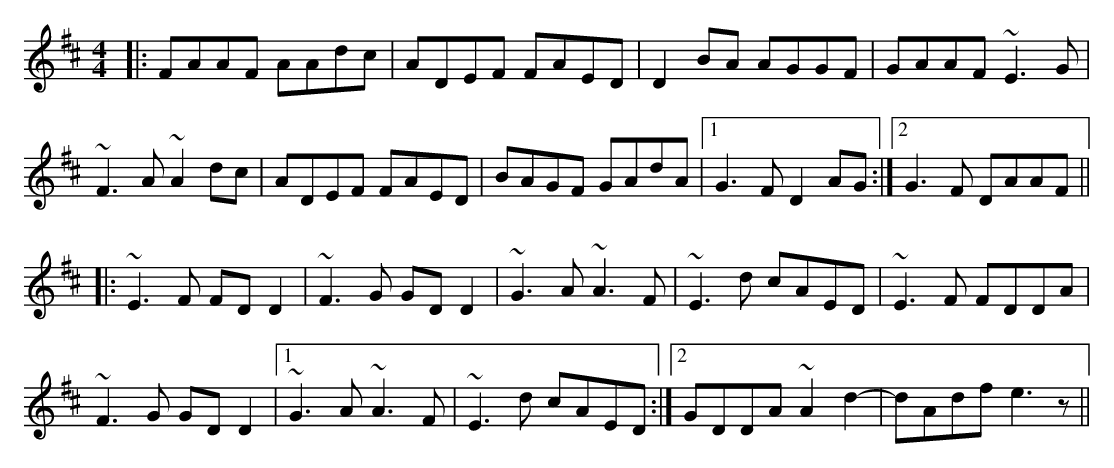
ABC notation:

X:1
M:4/4
K:D
|:FAAF AAdc|ADEF FAED|D2 BA AGGF|GAAF ~E3G|
~F3 A ~A2 dc|ADEF FAED|BAGF GAdA|1 G3 F D2 AG:|2 G3 F DAAF||
|:~E3F FD D2|~F3G GDD2|~G3A ~A3F|~E3d cAED|~E3F FDDA|
~F3G GDD2|1 ~G3A ~A3F|~E3d cAED:|2 GDDA ~A2d2-|dAdf e3z||
